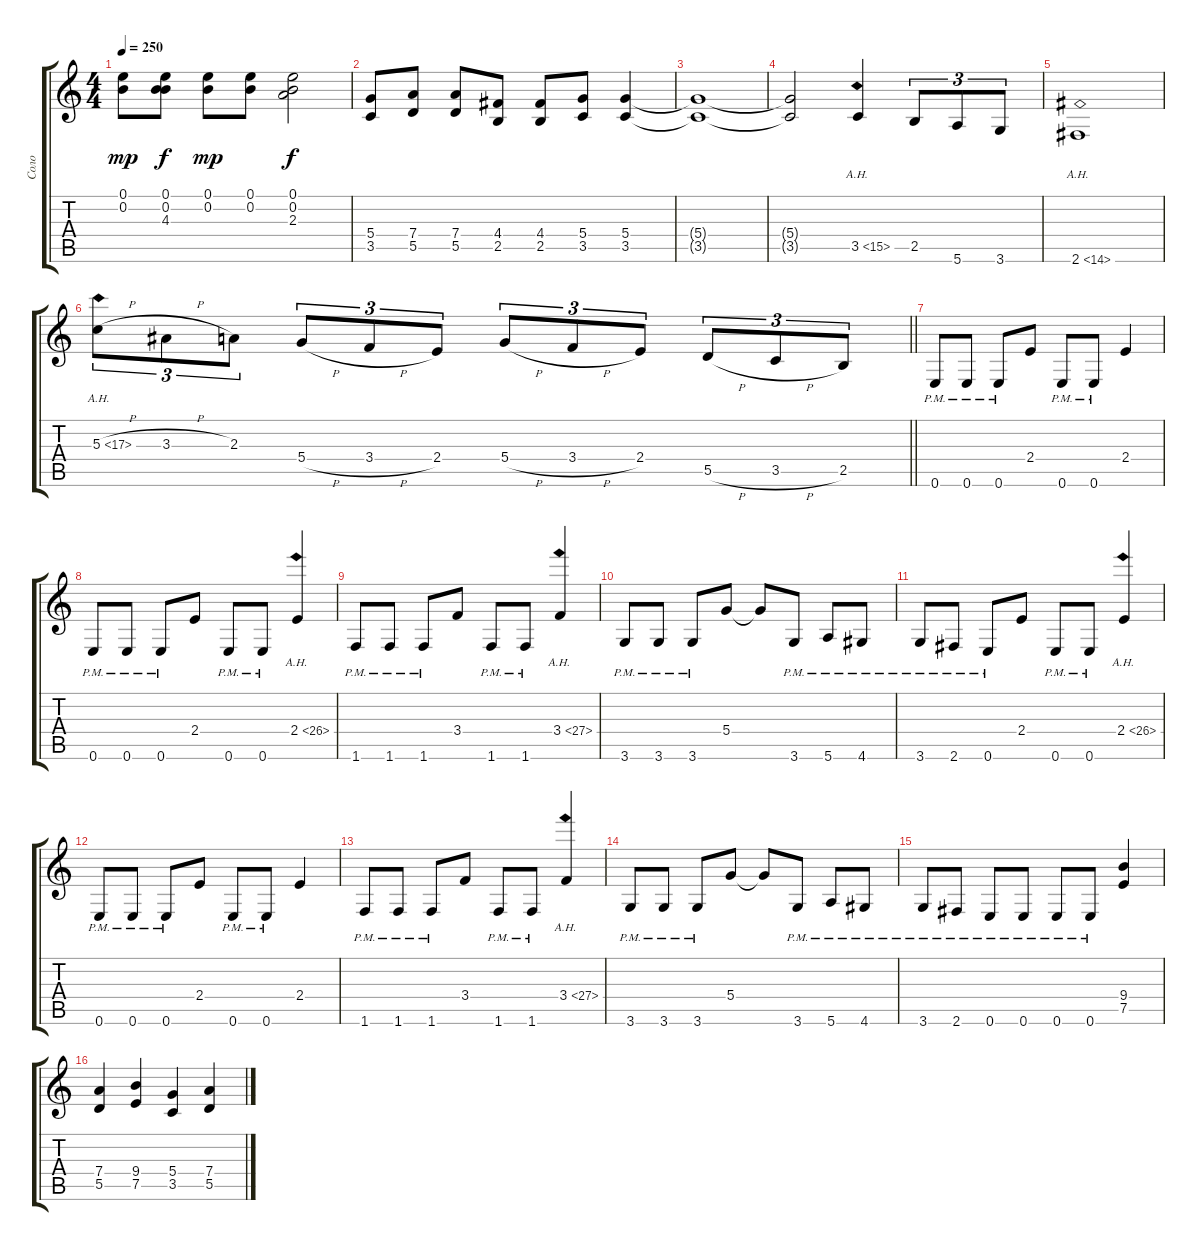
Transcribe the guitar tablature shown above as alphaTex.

\track ("Соло" "Соло") {instrument distortionguitar}
\staff {score tabs}
\tuning (E4 B3 G3 D3 A2 E2) {hide}
\ts (4 4)
\tempo 250
\clef g2
\ks c
(0.1 0.2).8{dy mp} (0.1 0.2 4.3).8{dy f} (0.1 0.2).8{dy mp} (0.1 0.2).8 (0.1 0.2 2.3).2{dy f} |
(5.4 3.5).8{instrument distortionguitar} (7.4 5.5).8 (7.4 5.5).8 (4.4 2.5).8 (4.4 2.5).8 (5.4 3.5).8 (5.4 3.5).4 |
(5.4{t} 3.5{t}).1 |
(5.4{t} 3.5{t}).2 3.5{ah 12}.4 2.5.8{tu (3 2)} 5.6.8{tu (3 2)} 3.6.8{tu (3 2)} |
2.6{ah 12}.1 |
\barLineRight lightlight
5.3{ah 12 h}.8{tu (3 2)} 3.3{h}.8{tu (3 2)} 2.3.8{tu (3 2)} 5.4{h}.8{tu (3 2)} 3.4{h}.8{tu (3 2)} 2.4.8{tu (3 2)} 5.4{h}.8{tu (3 2)} 3.4{h}.8{tu (3 2)} 2.4.8{tu (3 2)} 5.5{h}.8{tu (3 2)} 3.5{h}.8{tu (3 2)} 2.5.8{tu (3 2)} |
0.6{pm}.8 0.6{pm}.8 0.6{pm}.8 2.4.8 0.6{pm}.8 0.6{pm}.8 2.4.4 |
0.6{pm}.8 0.6{pm}.8 0.6{pm}.8 2.4.8 0.6{pm}.8 0.6{pm}.8 2.4{ah 24}.4 |
1.6{pm}.8 1.6{pm}.8 1.6{pm}.8 3.4.8 1.6{pm}.8 1.6{pm}.8 3.4{ah 24}.4 |
3.6{pm}.8 3.6{pm}.8 3.6{pm}.8 5.4.8 5.4{t}.8 3.6{pm}.8 5.6{pm}.8 4.6{pm}.8 |
3.6{pm}.8 2.6{pm}.8 0.6{pm}.8 2.4.8 0.6{pm}.8 0.6{pm}.8 2.4{ah 24}.4 |
0.6{pm}.8 0.6{pm}.8 0.6{pm}.8 2.4.8 0.6{pm}.8 0.6{pm}.8 2.4.4 |
1.6{pm}.8 1.6{pm}.8 1.6{pm}.8 3.4.8 1.6{pm}.8 1.6{pm}.8 3.4{ah 24}.4 |
3.6{pm}.8 3.6{pm}.8 3.6{pm}.8 5.4.8 5.4{t}.8 3.6{pm}.8 5.6{pm}.8 4.6{pm}.8 |
3.6{pm}.8 2.6{pm}.8 0.6{pm}.8 0.6{pm}.8 0.6{pm}.8 0.6{pm}.8 (9.4 7.5).4 |
(7.4 5.5).4 (9.4 7.5).4 (5.4 3.5).4 (7.4 5.5).4
